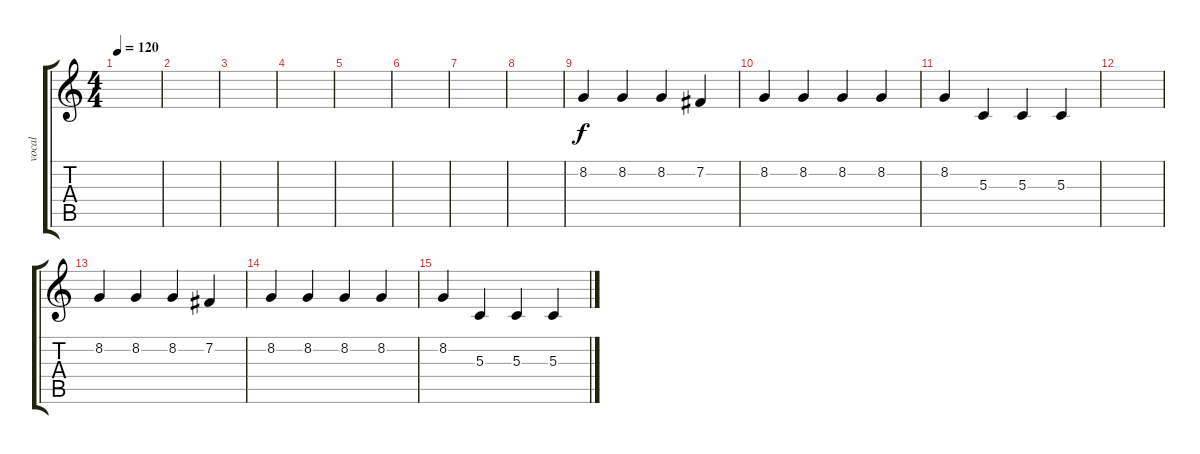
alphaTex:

\track ("vocal" "vocal") {instrument flute}
\staff {score tabs}
\tuning (E4 B3 G3 D3 A2 E2) {hide}
\ts (4 4)
\tempo 120
\clef g2
\ks c
|
|
|
|
|
|
|
|
8.2.4 8.2.4 8.2.4 7.2.4 |
8.2.4 8.2.4 8.2.4 8.2.4 |
8.2.4 5.3.4 5.3.4 5.3.4 |
|
8.2.4 8.2.4 8.2.4 7.2.4 |
8.2.4 8.2.4 8.2.4 8.2.4 |
8.2.4 5.3.4 5.3.4 5.3.4
